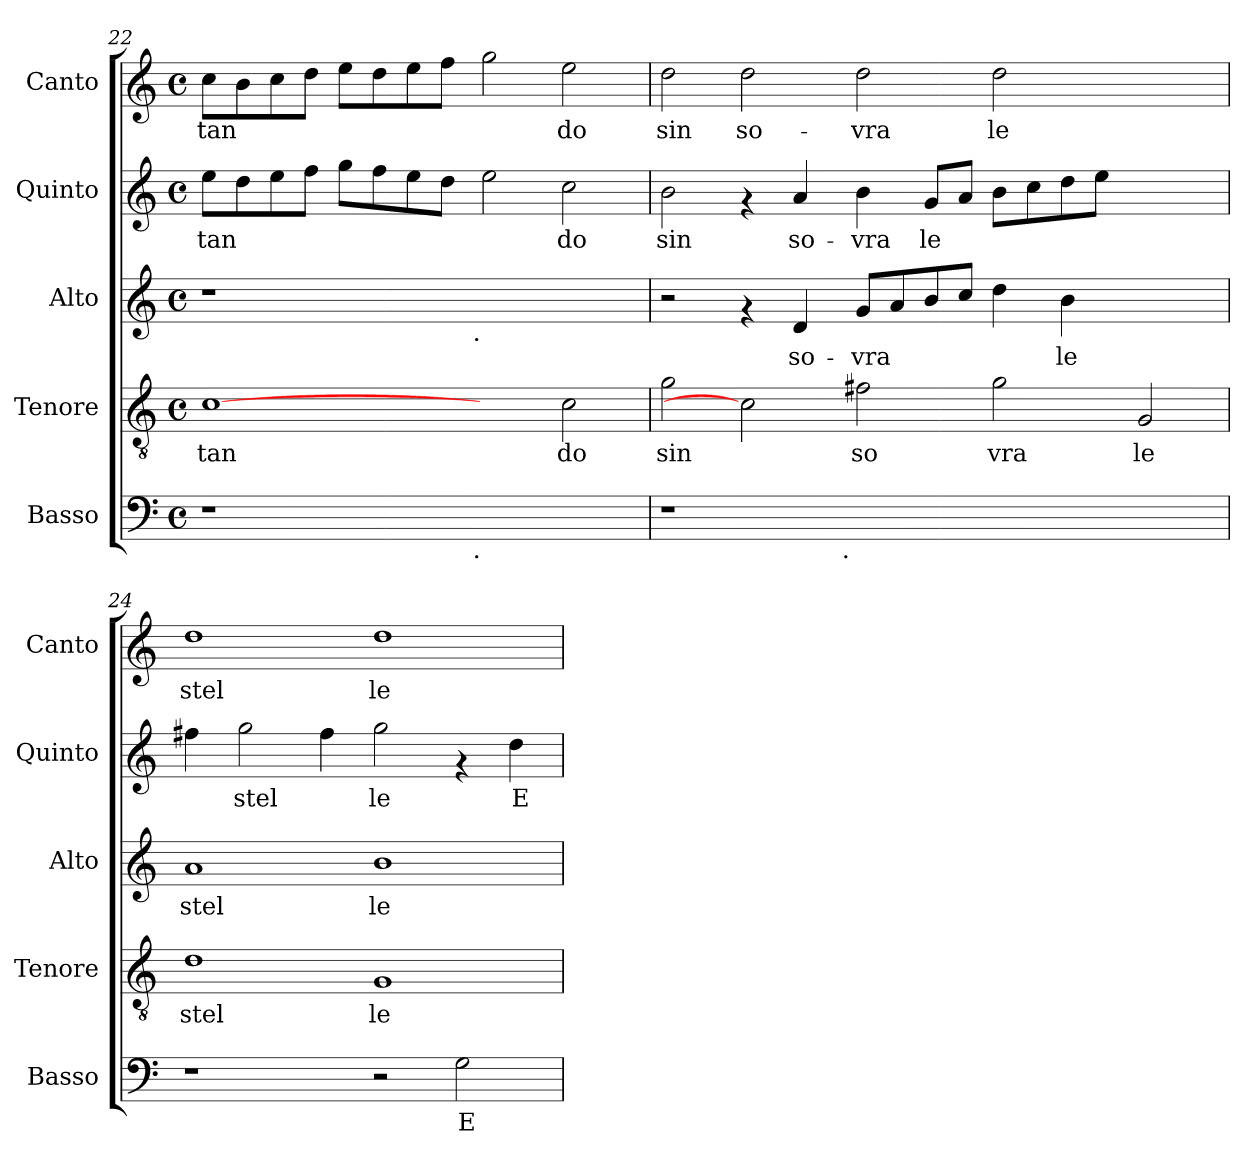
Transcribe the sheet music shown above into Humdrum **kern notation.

**kern	**text	**kern	**text	**kern	**text	**kern	**text	**kern	**text
*part5	*part5	*part4	*part4	*part3	*part3	*part2	*part2	*part1	*part1
*staff5	*staff5	*staff4	*staff4	*staff3	*staff3	*staff2	*staff2	*staff1	*staff1
*I"Basso	*	*I"Tenore	*	*I"Alto	*	*I"Quinto	*	*I"Canto	*
*I'Basso	*	*I'Tenore	*	*I'Alto	*	*I'Quinto	*	*I'Canto	*
*clefF4	*	*clefGv2	*	*clefG2	*	*clefG2	*	*clefG2	*
*k[]	*	*k[]	*	*k[]	*	*k[]	*	*k[]	*
*C:	*	*C:	*	*C:	*	*C:	*	*C:	*
*M4/4	*	*M4/4	*	*M4/4	*	*M4/4	*	*M4/4	*
*met(c)	*	*met(c)	*	*met(c)	*	*met(c)	*	*met(c)	*
=22	=22	=22	=22	=22	=22	=22	=22	=22	=22
!	!	!	!LO:LY:b:cj	!	!	!	!LO:LY:b:cj	!	!LO:LY:b:cj
*^	*	*	*	*^	*	*	*	*	*
1r	2ryy	.	[1c	tan	1r	2ryy	.	8ee\L	-tan-	8cc\L	-tan-
!	!	!	!	!	!	!	!	!	!LO:LY:b:cj	!	!LO:LY:b:cj
.	.	.	.	.	.	.	.	8dd\	--	8b\	--
!	!	!	!	!	!	!	!	!	!LO:LY:b:cj	!	!LO:LY:b:cj
.	.	.	.	.	.	.	.	8ee\	--	8cc\	--
!	!	!	!	!	!	!	!	!	!LO:LY:b:cj	!	!LO:LY:b:cj
.	.	.	.	.	.	.	.	8ff\J	--	8dd\J	--
!	!	!	!	!	!	!	!	!	!LO:LY:b:cj	!	!LO:LY:b:cj
.	4ryy	.	.	.	.	4ryy	.	8gg\L	--	8ee\L	--
!	!	!	!	!	!	!	!	!	!LO:LY:b:cj	!	!LO:LY:b:cj
.	.	.	.	.	.	.	.	8ff\	--	8dd\	--
!	!	!	!	!	!	!	!	!	!LO:LY:b:cj	!	!LO:LY:b:cj
.	8...ryy	.	.	.	.	8...ryy	.	8ee\	--	8ee\	--
!	!	!	!	!	!	!	!	!	!LO:LY:b:cj	!	!LO:LY:b:cj
.	.	.	.	.	.	.	.	8dd\J	--	8ff\J	--
!	!	!	!	!	!	!LO:TX:b:t=.	!	!	!	!	!
!	!LO:TX:b:t=.	!	!	!	!	!	!	!	!	!	!
.	1ryy	.	.	.	.	1ryy	.	.	.	.	.
!	!	!	!	!	!	!	!	!	!LO:LY:b:cj	!	!LO:LY:b:cj
1ryy	.	.	2ryy	.	1ryy	.	.	2ee\	--	2gg\	--
!	!	!	!	!LO:LY:b:cj	!	!	!	!	!LO:LY:b:cj	!	!LO:LY:b:cj
.	.	.	2c\	do	.	.	.	2cc\	-do	2ee\	-do
.	64ryy	.	.	.	.	64ryy	.	.	.	.	.
=23	=23	=23	=23	=23	=23	=23	=23	=23	=23	=23	=23
!	!	!	!	!LO:LY:b:cj	!	!	!	!	!LO:LY:b:cj	!	!LO:LY:b:cj
*	*	*	*	*	*v	*v	*	*	*	*	*
1r	2ryy	.	2g\	sin	2r	.	2b\	sin	2dd\	sin
!	!	!	!	!	!	!	!	!	!	!LO:LY:b:cj
.	4...ryy	.	2c]	.	4rf	.	4rf	.	2dd\	so-
!	!	!	!	!	!	!LO:LY:b:cj	!	!LO:LY:b:cj	!	!
.	.	.	.	.	4d/	so-	4a/	so-	.	.
!	!LO:TX:b:t=.	!	!	!	!	!	!	!	!	!
.	1ryy	.	.	.	.	.	.	.	.	.
!	!	!	!	!LO:LY:b:cj	!	!LO:LY:b:cj	!	!LO:LY:b:cj	!	!LO:LY:b:cj
1.ryy	.	.	2f#X\	so	8g/L	-vra	4b\	-vra	2dd\	-vra
!	!	!	!	!	!	!LO:LY:b:cj	!	!	!	!
.	.	.	.	.	8a/	.	.	.	.	.
!	!	!	!	!	!	!LO:LY:b:cj	!	!LO:LY:b:cj	!	!
.	.	.	.	.	8b/	.	8g/L	le	.	.
!	!	!	!	!	!	!LO:LY:b:cj	!	!LO:LY:b:cj	!	!
.	.	.	.	.	8cc/J	.	8a/J	.	.	.
!	!	!	!	!LO:LY:b:cj	!	!LO:LY:b:cj	!	!LO:LY:b:cj	!	!LO:LY:b:cj
.	.	.	2g\	vra	4dd\	.	8b\L	.	2dd\	le
!	!	!	!	!	!	!	!	!LO:LY:b:cj	!	!
.	.	.	.	.	.	.	8cc\	.	.	.
!	!	!	!	!	!	!LO:LY:b:cj	!	!LO:LY:b:cj	!	!
.	.	.	.	.	4b\	le	8dd\	.	.	.
!	!	!	!	!	!	!	!	!LO:LY:b:cj	!	!
.	.	.	.	.	.	.	8ee\J	.	.	.
.	2ryy	.	.	.	.	.	.	.	.	.
!	!	!	!	!LO:LY:b:cj	!	!	!	!	!	!
.	.	.	2G/	le	2ryy	.	2ryy	.	2ryy	.
.	32ryy	.	.	.	.	.	.	.	.	.
!!LO:PB:g=z
=24	=24	=24	=24	=24	=24	=24	=24	=24	=24	=24
!	!	!	!	!LO:LY:b:cj	!	!LO:LY:b:cj	!	!LO:LY:b:cj	!	!LO:LY:b:cj
*v	*v	*	*	*	*	*	*	*	*	*
1r	.	1d	stel	1a	stel	4ff#X\	.	1dd	stel
!	!	!	!	!	!	!	!LO:LY:b:cj	!	!
.	.	.	.	.	.	2gg\	stel-	.	.
!	!	!	!	!	!	!	!LO:LY:b:cj	!	!
.	.	.	.	.	.	4ff#\	--	.	.
!	!	!	!LO:LY:b:cj	!	!LO:LY:b:cj	!	!LO:LY:b:cj	!	!LO:LY:b:cj
2r	.	1G	le	1b	le	2gg\	-le	1dd	le
!	!LO:LY:b:cj	!	!	!	!	!	!	!	!
2G\	E	.	.	.	.	4rf	.	.	.
!	!	!	!	!	!	!	!LO:LY:b:cj	!	!
.	.	.	.	.	.	4dd\	E	.	.
=	=	=	=	=	=	=	=	=	=
*-	*-	*-	*-	*-	*-	*-	*-	*-	*-
